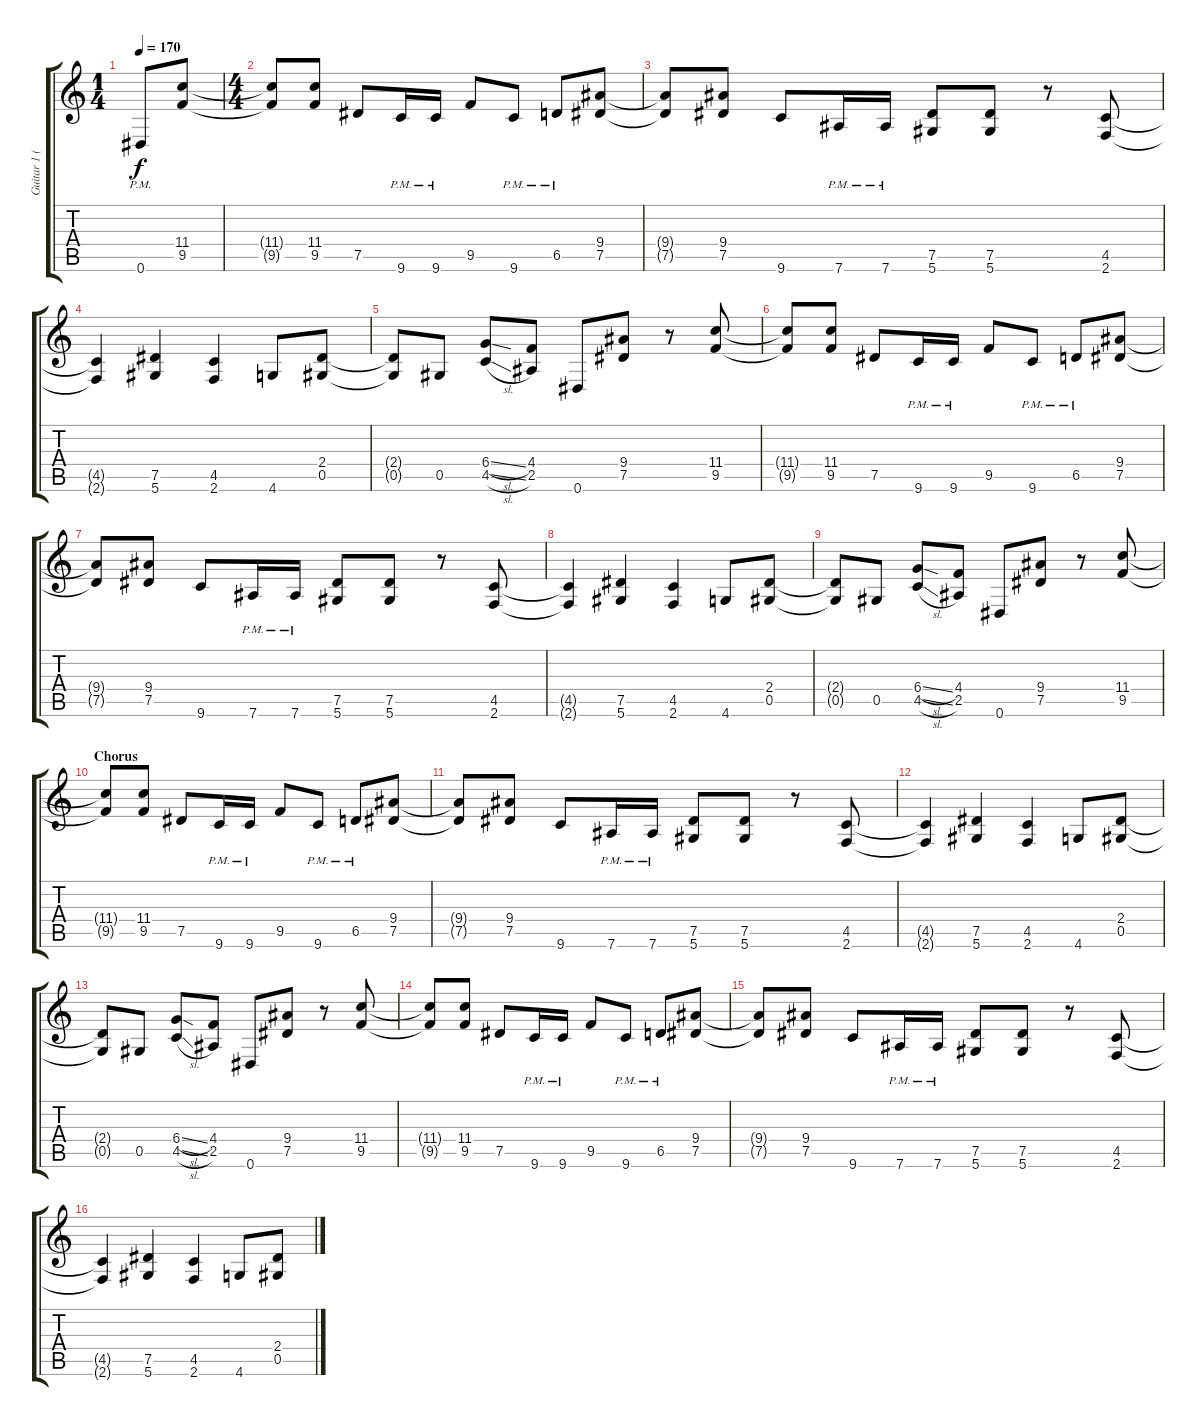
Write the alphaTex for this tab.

\track ("Guitar 1 (Slash)" "Guitar 1 (") {instrument overdrivenguitar}
\staff {score tabs}
\tuning (Eb4 Bb3 Gb3 Db3 Ab2 Eb2) {hide}
\ts (1 4)
\tempo 170
\clef g2
\ks c
0.6{pm}.8{dy f instrument overdrivenguitar} (11.4 9.5).8 |
\ts (4 4)
(11.4{t} 9.5{t}).8 (11.4 9.5).8 7.5.8 9.6{pm}.16 9.6{pm}.16 9.5.8 9.6{pm}.8 6.5{pm}.8 (9.4 7.5).8 |
(9.4{t} 7.5{t}).8 (9.4 7.5).8 9.6.8 7.6{pm}.16 7.6{pm}.16 (7.5 5.6).8 (7.5 5.6).8 r.8 (4.5 2.6).8 |
(4.5{t} 2.6{t}).4 (7.5 5.6).4 (4.5 2.6).4 4.6.8 (2.4 0.5).8 |
(2.4{t} 0.5{t}).8 0.5.8 (6.4{sl} 4.5{sl}).8 (4.4 2.5).8 0.6.8 (9.4 7.5).8 r.8 (11.4 9.5).8 |
(11.4{t} 9.5{t}).8 (11.4 9.5).8 7.5.8 9.6{pm}.16 9.6{pm}.16 9.5.8 9.6{pm}.8 6.5{pm}.8 (9.4 7.5).8 |
(9.4{t} 7.5{t}).8 (9.4 7.5).8 9.6.8 7.6{pm}.16 7.6{pm}.16 (7.5 5.6).8 (7.5 5.6).8 r.8 (4.5 2.6).8 |
(4.5{t} 2.6{t}).4 (7.5 5.6).4 (4.5 2.6).4 4.6.8 (2.4 0.5).8 |
(2.4{t} 0.5{t}).8 0.5.8 (6.4{sl} 4.5{sl}).8 (4.4 2.5).8 0.6.8 (9.4 7.5).8 r.8 (11.4 9.5).8 |
\section ("" "Chorus")
(11.4{t} 9.5{t}).8 (11.4 9.5).8 7.5.8 9.6{pm}.16 9.6{pm}.16 9.5.8 9.6{pm}.8 6.5{pm}.8 (9.4 7.5).8 |
(9.4{t} 7.5{t}).8 (9.4 7.5).8 9.6.8 7.6{pm}.16 7.6{pm}.16 (7.5 5.6).8 (7.5 5.6).8 r.8 (4.5 2.6).8 |
(4.5{t} 2.6{t}).4 (7.5 5.6).4 (4.5 2.6).4 4.6.8 (2.4 0.5).8 |
(2.4{t} 0.5{t}).8 0.5.8 (6.4{sl} 4.5{sl}).8 (4.4 2.5).8 0.6.8 (9.4 7.5).8 r.8 (11.4 9.5).8 |
(11.4{t} 9.5{t}).8 (11.4 9.5).8 7.5.8 9.6{pm}.16 9.6{pm}.16 9.5.8 9.6{pm}.8 6.5{pm}.8 (9.4 7.5).8 |
(9.4{t} 7.5{t}).8 (9.4 7.5).8 9.6.8 7.6{pm}.16 7.6{pm}.16 (7.5 5.6).8 (7.5 5.6).8 r.8 (4.5 2.6).8 |
(4.5{t} 2.6{t}).4 (7.5 5.6).4 (4.5 2.6).4 4.6.8 (2.4 0.5).8
